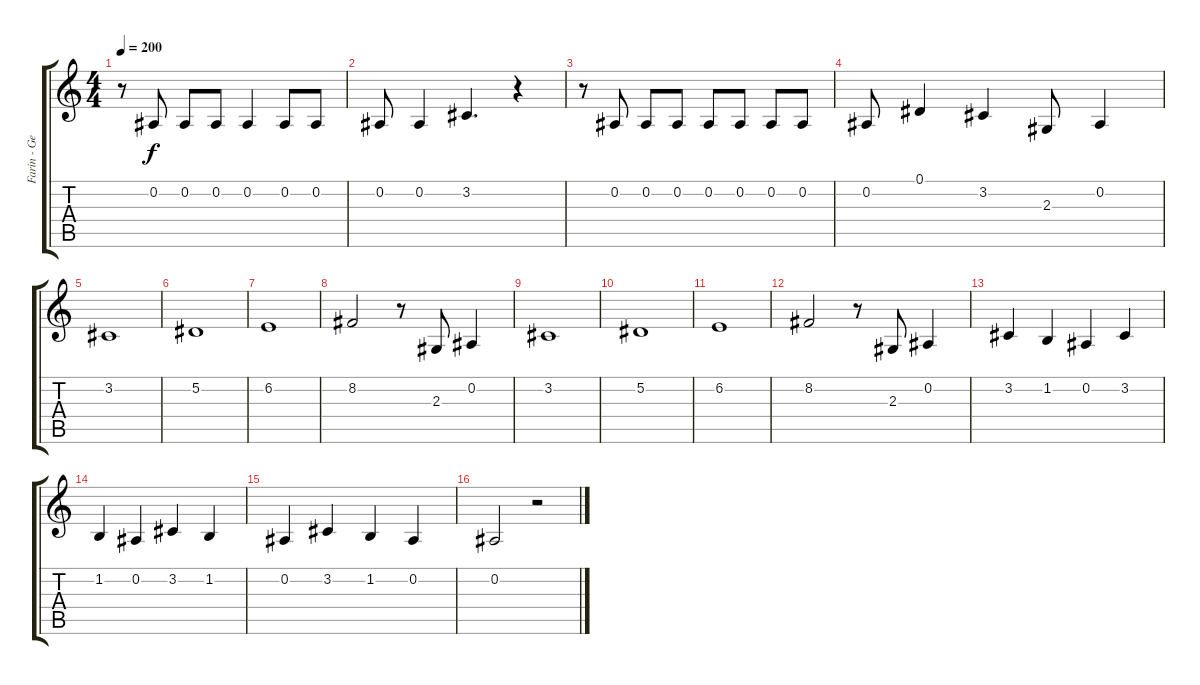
\track ("Farin - Gesang" "Farin - Ge") {instrument oboe}
\staff {score tabs}
\tuning (Eb4 Bb3 Gb3 Db3 Ab2 Eb2) {hide}
\ts (4 4)
\tempo 200
\clef g2
\ks c
r.8{dy f} 0.2.8 0.2.8 0.2.8 0.2.4 0.2.8 0.2.8 |
0.2.8 0.2.4 3.2.4{d} r.4 |
r.8 0.2.8 0.2.8 0.2.8 0.2.8 0.2.8 0.2.8 0.2.8 |
0.2.8 0.1.4 3.2.4 2.3.8 0.2.4 |
3.2.1 |
5.2.1 |
6.2.1 |
8.2.2 r.8 2.3.8 0.2.4 |
3.2.1 |
5.2.1 |
6.2.1 |
8.2.2 r.8 2.3.8 0.2.4 |
3.2.4 1.2.4 0.2.4 3.2.4 |
1.2.4 0.2.4 3.2.4 1.2.4 |
0.2.4 3.2.4 1.2.4 0.2.4 |
0.2.2 r.2
